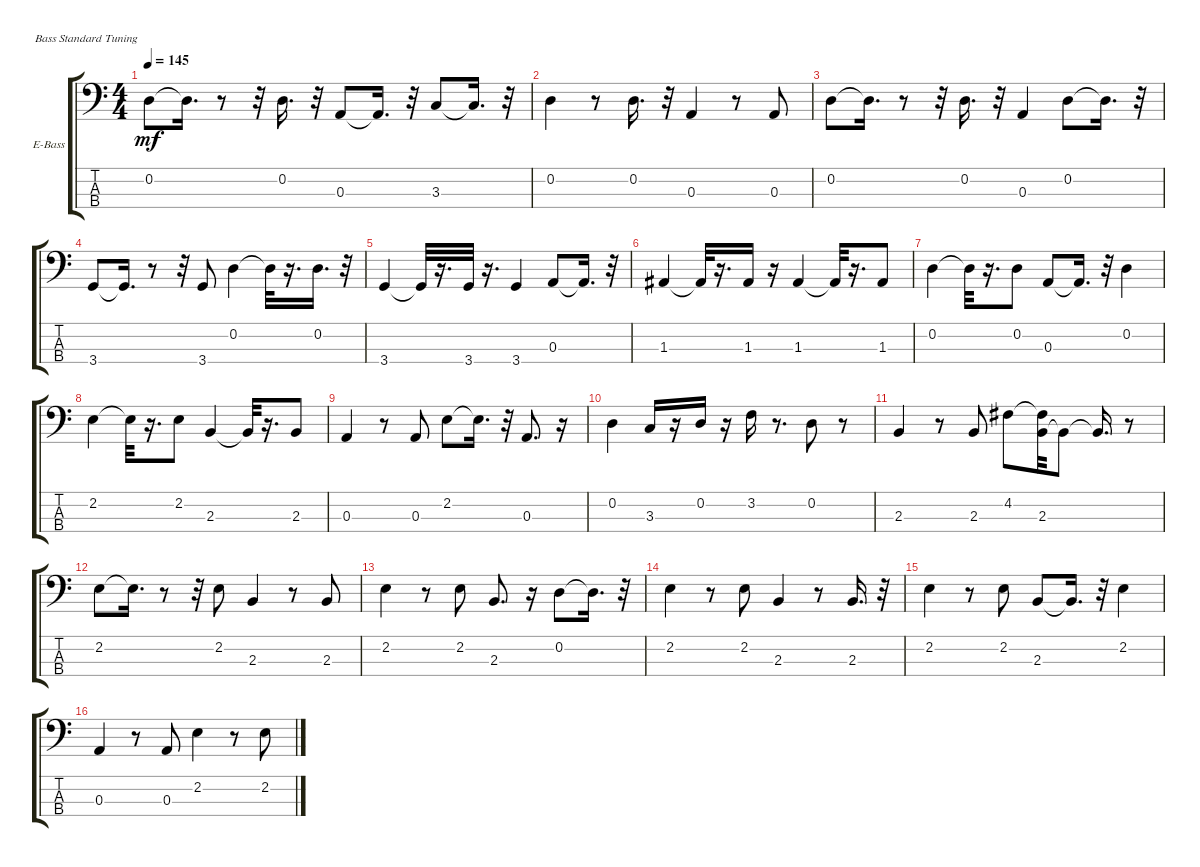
\defaultSystemsLayout 4
\bracketExtendMode groupsimilarinstruments
\firstSystemTrackNameOrientation horizontal
\otherSystemsTrackNameOrientation horizontal
\track ("Electric Bass" "E-Bass") {instrument electricbassfinger}
\staff {score tabs}
\tuning (G2 D2 A1 E1)
\ts (4 4)
\tempo 145
\clef f4
\ks c
0.2.8{dy mf} 0.2{t}.16{d} r.8 r.32 0.2.16{d} r.32 0.3.8 0.3{t}.16{d} r.32 3.3.8 3.3{t}.16{d} r.32 |
0.2.4 r.8 0.2.16{d} r.32 0.3.4 r.8 0.3.8 |
0.2.8 0.2{t}.16{d} r.8 r.32 0.2.16{d} r.32 0.3.4 0.2.8 0.2{t}.16{d} r.32 |
3.4.8 3.4{t}.16{d} r.8 r.32 3.4.8 0.2.4 0.2{t}.32 r.16{d} 0.2.16{d} r.32 |
3.4.4 3.4{t}.32 r.16{d} 3.4.32 r.16{d} 3.4.4 0.3.8 0.3{t}.16{d} r.32 |
1.3.4 1.3{t}.32 r.16{d} 1.3.16 r.16 1.3.4 1.3{t}.32 r.16{d} 1.3.8 |
0.2.4 0.2{t}.32 r.16{d} 0.2.8 0.3.8 0.3{t}.16{d} r.32 0.2.4 |
2.2.4 2.2{t}.32 r.16{d} 2.2.8 2.3.4 2.3{t}.32 r.16{d} 2.3.8 |
0.3.4 r.8 0.3.8 2.2.8 2.2{t}.16{d} r.32 0.3.8{d} r.16 |
0.2.4 3.3.16 r.16 0.2.16 r.16 3.2.16 r.8{d} 0.2.8 r.8 |
2.3.4 r.8 2.3.8 4.2.8 (4.2{t} 2.3).32 2.3{t}.8 2.3{t}.16{d} r.8 |
2.2.8 2.2{t}.16{d} r.8 r.32 2.2.8 2.3.4 r.8 2.3.8 |
2.2.4 r.8 2.2.8 2.3.8{d} r.16 0.2.8 0.2{t}.16{d} r.32 |
2.2.4 r.8 2.2.8 2.3.4 r.8 2.3.16{d} r.32 |
2.2.4 r.8 2.2.8 2.3.8 2.3{t}.16{d} r.32 2.2.4 |
0.3.4 r.8 0.3.8 2.2.4 r.8 2.2.8
